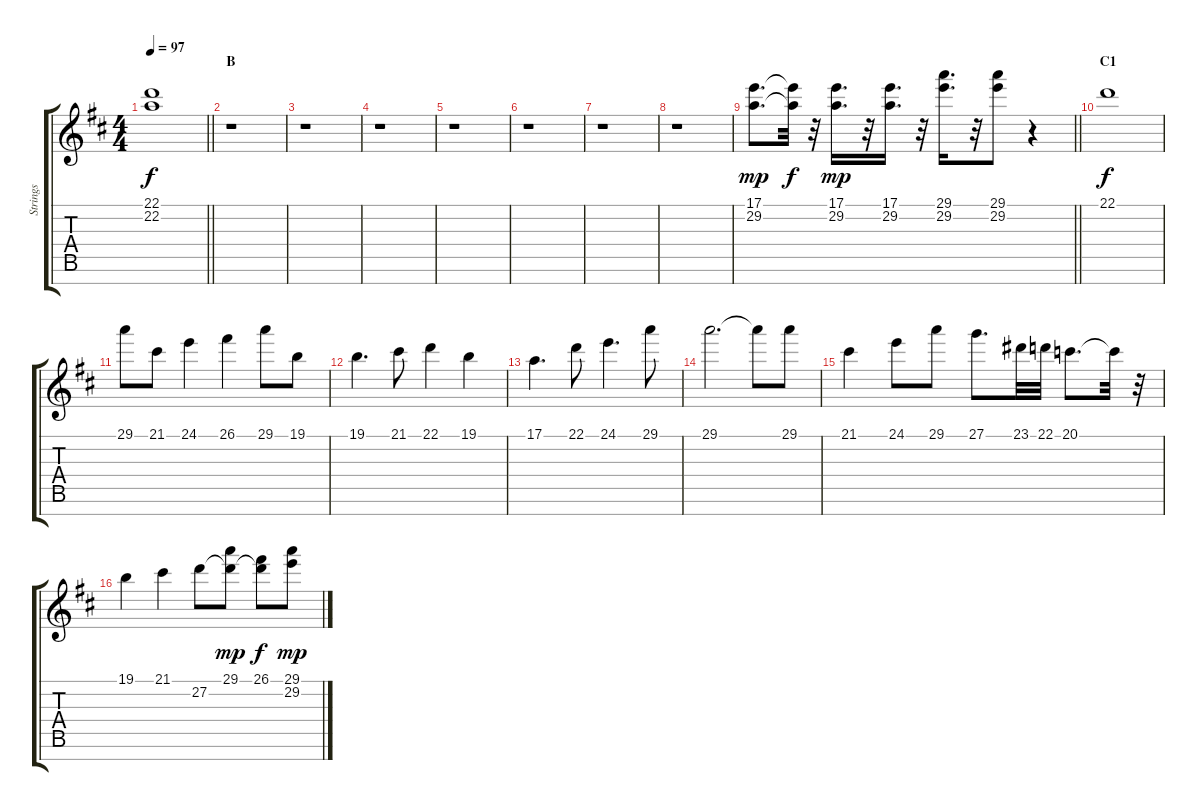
\track ("Strings" "Strings") {instrument stringensemble1}
\staff {score tabs}
\tuning (E4 B3 G3 D3 A2 E2 B1) {hide}
\ts (4 4)
\tempo 97
\clef g2
\barLineRight lightlight
\ks d
(22.1{t} 22.2{t}).1{dy f volume 2} |
\section ("" "B")
r.1 |
r.1 |
r.1 |
r.1 |
r.1 |
r.1 |
r.1 |
\barLineRight lightlight
(17.1 29.2).8{d dy mp volume 10} (17.1{t} 29.2{t}).32{dy f} r.32 (17.1 29.2).16{d dy mp} r.32 (17.1 29.2).16{d} r.32 (29.1 29.2).16{d} r.32 (29.1 29.2).8 r.4 |
\section ("" "C1")
22.1.1{dy f} |
29.1.8 21.1.8 24.1.4 26.1.4 29.1.8 19.1.8 |
19.1.4{d} 21.1.8 22.1.4 19.1.4 |
17.1.4{d} 22.1.8 24.1.4{d} 29.1.8 |
29.1.2{d} 29.1{t}.8 29.1.8 |
21.1.4 24.1.8 29.1.8 27.1.8{d} 23.1.32 22.1.32 20.1.8{d} 20.1{t}.32 r.32 |
19.1.4 21.1.4 27.2.8 (29.1 27.2{t}).8{dy mp} (26.1 27.2{t}).8{dy f} (29.1 29.2).8{dy mp}
